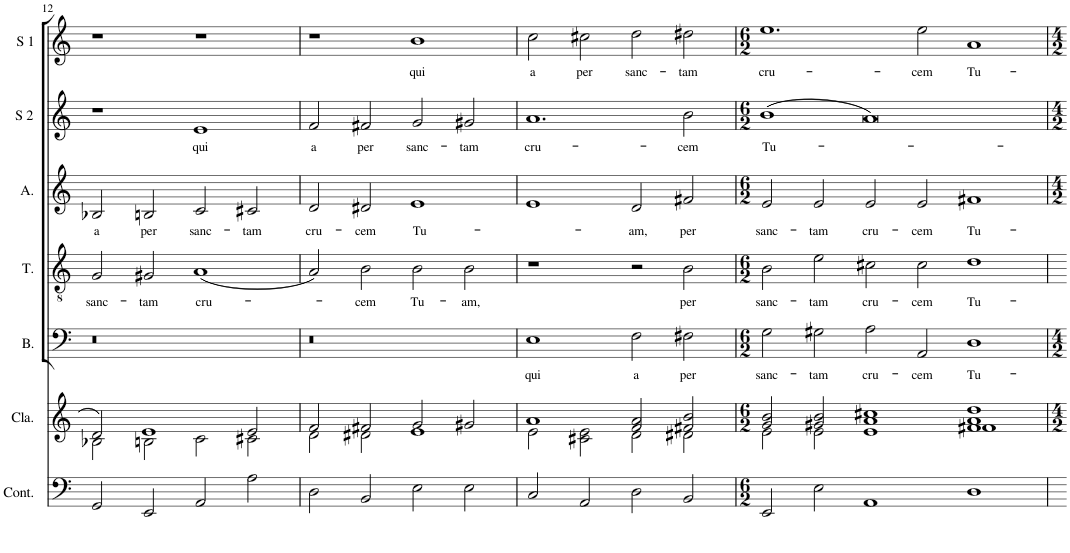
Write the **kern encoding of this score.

**kern	**kern	**kern	**text	**kern	**text	**kern	**text	**kern	**text	**kern	**text
*part7	*part6	*part5	*part5	*part4	*part4	*part3	*part3	*part2	*part2	*part1	*part1
*staff7	*staff6	*staff5	*staff5	*staff4	*staff4	*staff3	*staff3	*staff2	*staff2	*staff1	*staff1
*I"Basso generale	*I"Clavier	*I"Bass	*	*I"Tenor	*	*I"Alto	*	*I"Soprano 2	*	*I"Soprano 1	*
*	*I'Cla.	*I'B.	*	*I'T.	*	*I'A.	*	*I'S 2	*	*I'S 1	*
!!LO:PB:g=z
*clefF4	*clefG2	*clefF4	*	*clefGv2	*	*clefG2	*	*clefG2	*	*clefG2	*
*k[]	*k[]	*k[]	*	*k[]	*	*k[]	*	*k[]	*	*k[]	*
*M4/2	*M4/2	*M4/2	*	*M4/2	*	*M4/2	*	*M4/2	*	*M4/2	*
=12	=12	=12	=12	=12	=12	=12	=12	=12	=12	=12	=12
*	*^	*	*	*	*	*	*	*	*	*	*
!	!	!	!	!	!	!LO:LY:b	!	!LO:LY:b	!	!	!	!
2GG/	2d/	2B-X\	0r	.	2G/	sanc-	2B-X/	a	1r	.	1r	.
!	!	!	!	!	!	!LO:LY:b	!	!LO:LY:b	!	!	!	!
2EE/	1e	2Bn\	.	.	2G#X/	-tam	2Bn/	per	.	.	.	.
!	!	!	!	!	!	!LO:LY:b	!	!LO:LY:b	!	!LO:LY:b	!	!
2AA/	.	2c\	.	.	(1A	cru-	2c/	sanc-	1e	qui	1r	.
!	!	!	!	!	!	!	!	!LO:LY:b	!	!	!	!
2A\	2e/	2c#X\	.	.	.	.	2c#X/	-tam	.	.	.	.
=13	=13	=13	=13	=13	=13	=13	=13	=13	=13	=13	=13	=13
!	!	!	!	!	!	!	!	!LO:LY:b	!	!LO:LY:b	!	!
2D\	2f/	2d\	0r	.	2A/)	.	2d/	cru-	2f/	a	1r	.
!	!	!	!	!	!	!LO:LY:b	!	!LO:LY:b	!	!LO:LY:b	!	!
2BB/	2f#X/	2d#X\	.	.	2B\	-cem	2d#X/	-cem	2f#X/	per	.	.
!	!	!	!	!	!	!LO:LY:b	!	!LO:LY:b	!	!LO:LY:b	!	!LO:LY:b
2E\	2g/	1e	.	.	2B\	Tu-	1e	Tu-	2g/	sanc-	1b	qui
!	!	!	!	!	!	!LO:LY:b	!	!	!	!LO:LY:b	!	!
2E\	2g#X/	.	.	.	2B\	-am,	.	.	2g#X/	-tam	.	.
=14	=14	=14	=14	=14	=14	=14	=14	=14	=14	=14	=14	=14
!	!	!	!	!LO:LY:b	!	!	!	!	!	!LO:LY:b	!	!LO:LY:b
2C/	1a	2e\	1E	qui	1r	.	1e	.	1.a	cru-	2cc\	a
!	!	!	!	!	!	!	!	!	!	!	!	!LO:LY:b
2AA/	.	2c#X\ 2e\	.	.	.	.	.	.	.	.	2cc#X\	per
!	!	!	!	!LO:LY:b	!	!	!	!LO:LY:b	!	!	!	!LO:LY:b
2D\	2f/ 2a/	2d\	2F\	a	2r	.	2d/	-am,	.	.	2dd\	sanc-
!	!	!	!	!LO:LY:b	!	!LO:LY:b	!	!LO:LY:b	!	!LO:LY:b	!	!LO:LY:b
2BB/	2f#X/ 2b/	2d#X\	2F#X\	per	2B\	per	2f#X/	per	2b\	-cem	2dd#X\	-tam
=15	=15	=15	=15	=15	=15	=15	=15	=15	=15	=15	=15	=15
*M6/2	*M6/2	*	*M6/2	*	*M6/2	*	*M6/2	*	*M6/2	*	*M6/2	*
!	!	!	!	!LO:LY:b	!	!LO:LY:b	!	!LO:LY:b	!	!LO:LY:b	!	!LO:LY:b
2EE/	2g/ 2b/	2e\	2G\	sanc-	2B\	sanc-	2e/	sanc-	(1b	Tu-	1.ee	cru-
!	!	!	!	!LO:LY:b	!	!LO:LY:b	!	!LO:LY:b	!	!	!	!
2E\	2g#X/ 2b/	2e\	2G#X\	-tam	2e\	-tam	2e/	-tam	.	.	.	.
!	!	!	!	!LO:LY:b	!	!LO:LY:b	!	!LO:LY:b	!	!	!	!
1AA	1a 1cc#X	1e	2A\	cru-	2c#X\	cru-	2e/	cru-	0a)	.	.	.
!	!	!	!	!LO:LY:b	!	!LO:LY:b	!	!LO:LY:b	!	!	!	!LO:LY:b
.	.	.	2AA/	-cem	2c#\	-cem	2e/	-cem	.	.	2ee\	-cem
!	!	!	!	!LO:LY:b	!	!LO:LY:b	!	!LO:LY:b	!	!	!	!LO:LY:b
1D	1f#X 1a 1dd	1f#	1D	Tu-	1d	Tu-	1f#X	Tu-	.	.	1a	Tu-
*	*v	*v	*	*	*	*	*	*	*	*	*	*
=	=	=	=	=	=	=	=	=	=	=	=
*-	*-	*-	*-	*-	*-	*-	*-	*-	*-	*-	*-
